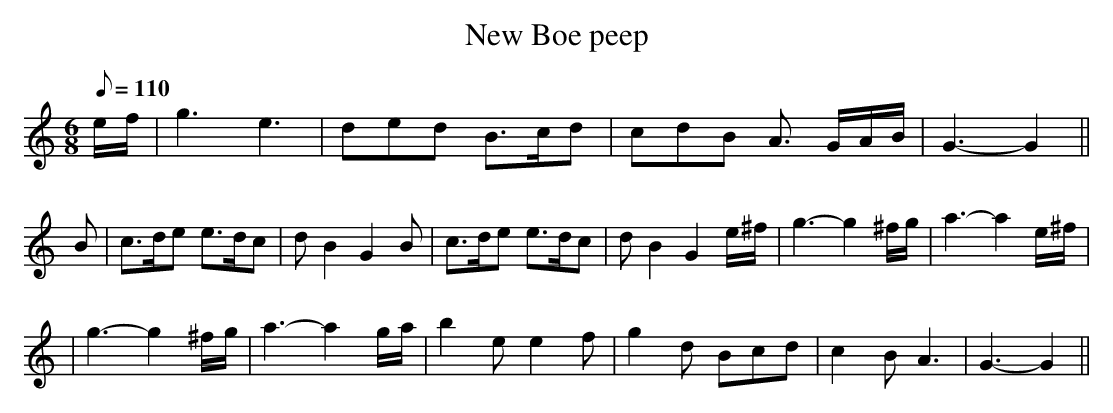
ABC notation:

X:1
T:New Boe peep
M:6/8
L:1/8
Q:110
K:GMix
e/2f/2|g3 e3|ded B>cd|cdB A> GA/2B/2|G3-G2||
B|c>de e>dc|dB2 G2B|c>de e>dc|dB2 G2 e/2^f/2|g3-g2 ^f/2g/2|a3-a2 e/2^f/2|
|g3-g2 ^f/2g/2|a3-a2 g/2a/2|b2e e2f|g2d Bcd|c2B A3|G3-G2||
